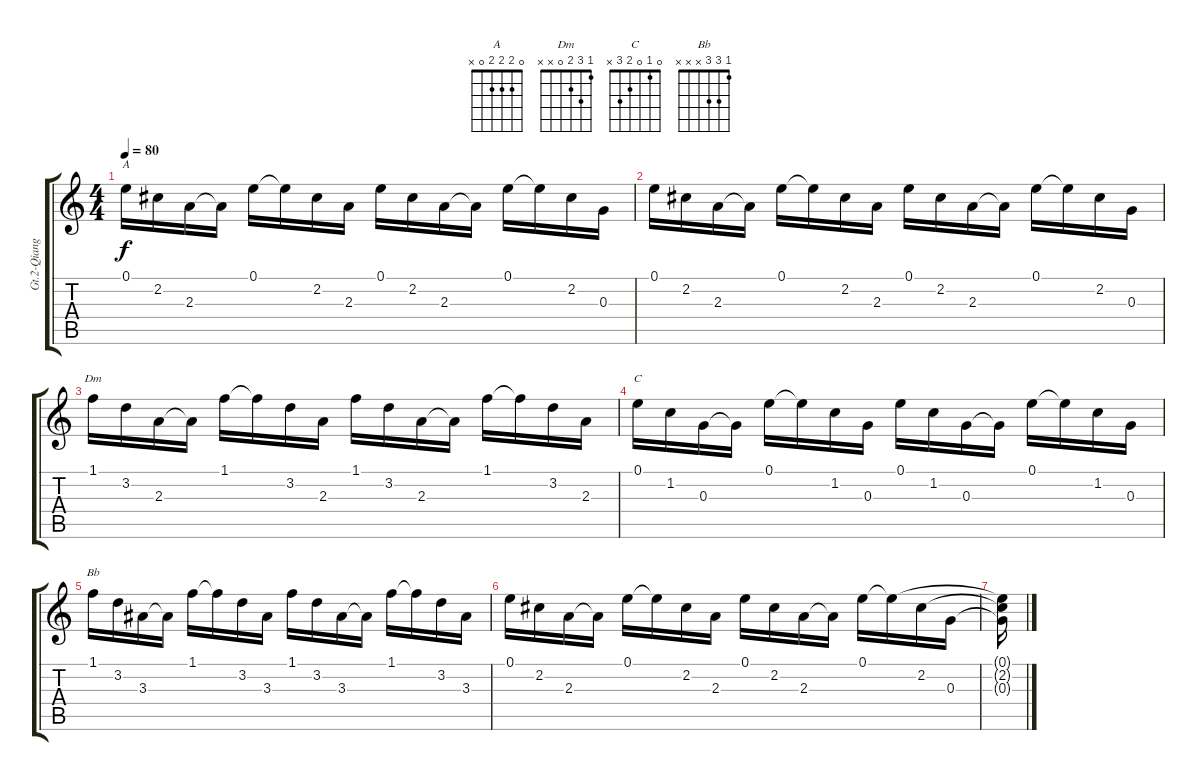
\track ("Gt.2-Qiang" "Gt.2-Qiang") {instrument acousticguitarnylon}
\staff {score tabs}
\tuning (E4 B3 G3 D3 A2 E2) {hide}
\chord ("A" 0 2 2 2 0 x)
\chord ("Dm" 1 3 2 0 x x)
\chord ("C" 0 1 0 2 3 x)
\chord ("Bb" 1 3 3 x x x)
\ts (4 4)
\tempo 80
\clef g2
\ks c
0.1.16{ch "A" dy f} 2.2.16 2.3.16 2.3{t}.16 0.1.16 0.1{t}.16 2.2.16 2.3.16 0.1.16 2.2.16 2.3.16 2.3{t}.16 0.1.16 0.1{t}.16 2.2.16 0.3.16 |
0.1.16 2.2.16 2.3.16 2.3{t}.16 0.1.16 0.1{t}.16 2.2.16 2.3.16 0.1.16 2.2.16 2.3.16 2.3{t}.16 0.1.16 0.1{t}.16 2.2.16 0.3.16 |
1.1.16{ch "Dm"} 3.2.16 2.3.16 2.3{t}.16 1.1.16 1.1{t}.16 3.2.16 2.3.16 1.1.16 3.2.16 2.3.16 2.3{t}.16 1.1.16 1.1{t}.16 3.2.16 2.3.16 |
0.1.16{ch "C"} 1.2.16 0.3.16 0.3{t}.16 0.1.16 0.1{t}.16 1.2.16 0.3.16 0.1.16 1.2.16 0.3.16 0.3{t}.16 0.1.16 0.1{t}.16 1.2.16 0.3.16 |
1.1.16{ch "Bb"} 3.2.16 3.3.16 3.3{t}.16 1.1.16 1.1{t}.16 3.2.16 3.3.16 1.1.16 3.2.16 3.3.16 3.3{t}.16 1.1.16 1.1{t}.16 3.2.16 3.3.16 |
0.1.16 2.2.16 2.3.16 2.3{t}.16 0.1.16 0.1{t}.16 2.2.16 2.3.16 0.1.16 2.2.16 2.3.16 2.3{t}.16 0.1.16 0.1{t}.16 2.2.16 0.3.16 |
(0.1{t} 2.2{t} 0.3{t}).16
